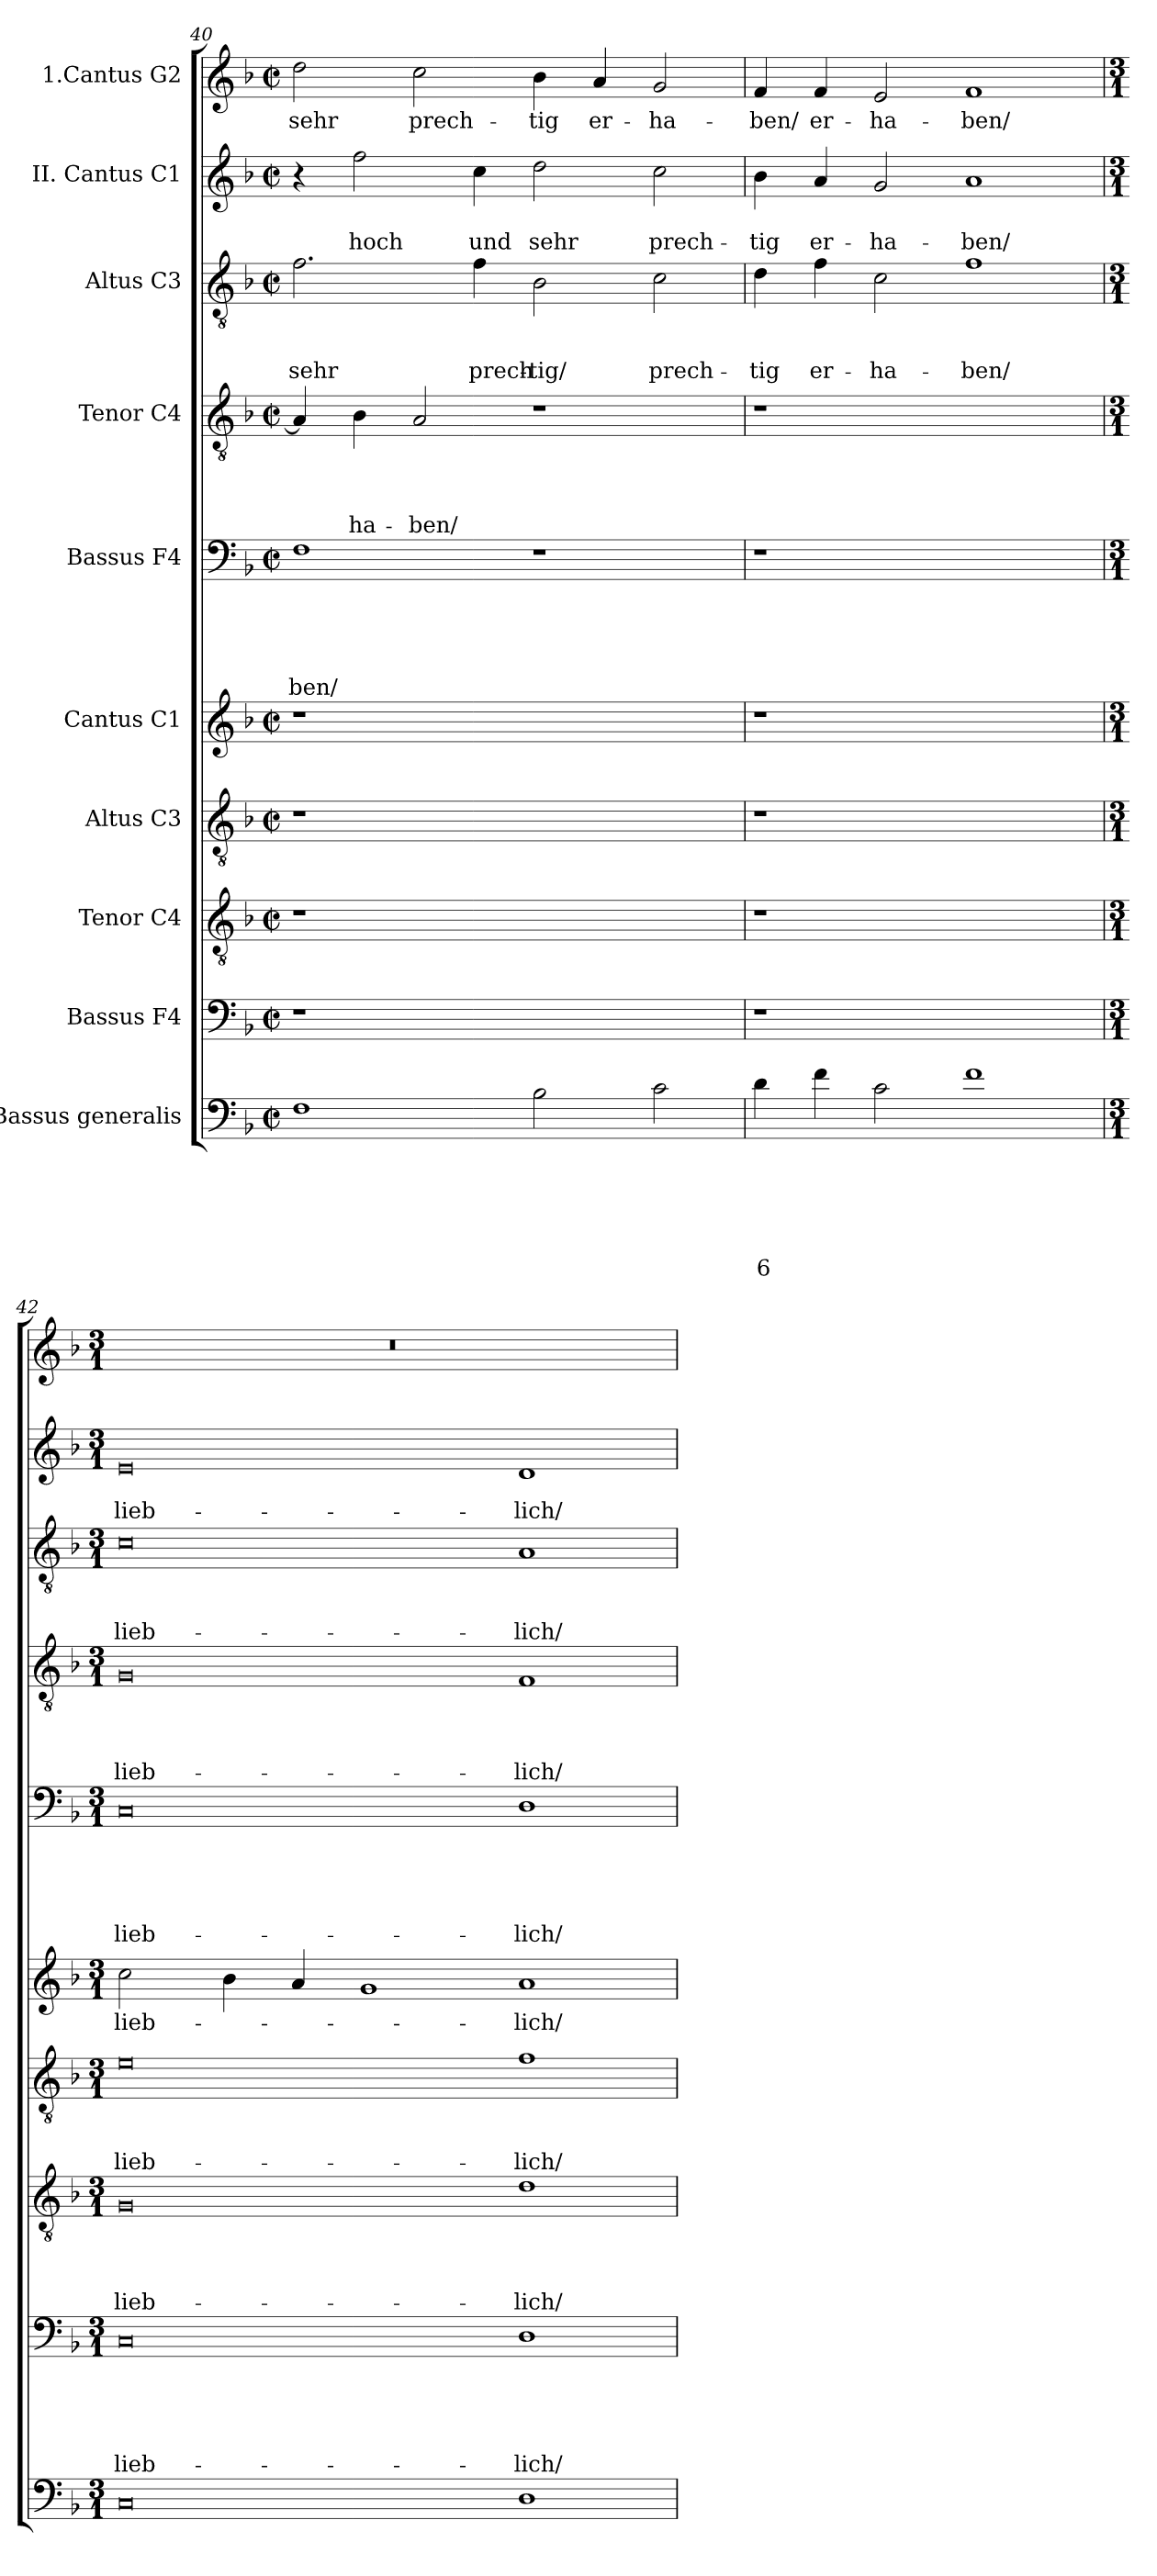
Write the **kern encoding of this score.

**kern	**text	**text	**text	**text	**text	**text	**kern	**text	**text	**text	**text	**text	**kern	**text	**text	**text	**text	**kern	**text	**text	**text	**kern	**text	**kern	**text	**text	**text	**text	**text	**kern	**text	**text	**text	**text	**kern	**text	**text	**text	**kern	**text	**text	**kern	**text
*part10	*part10	*part10	*part10	*part10	*part10	*part10	*part9	*part9	*part9	*part9	*part9	*part9	*part8	*part8	*part8	*part8	*part8	*part7	*part7	*part7	*part7	*part6	*part6	*part5	*part5	*part5	*part5	*part5	*part5	*part4	*part4	*part4	*part4	*part4	*part3	*part3	*part3	*part3	*part2	*part2	*part2	*part1	*part1
*staff10	*staff10	*staff10	*staff10	*staff10	*staff10	*staff10	*staff9	*staff9	*staff9	*staff9	*staff9	*staff9	*staff8	*staff8	*staff8	*staff8	*staff8	*staff7	*staff7	*staff7	*staff7	*staff6	*staff6	*staff5	*staff5	*staff5	*staff5	*staff5	*staff5	*staff4	*staff4	*staff4	*staff4	*staff4	*staff3	*staff3	*staff3	*staff3	*staff2	*staff2	*staff2	*staff1	*staff1
*I"Bassus  generalis	*	*	*	*	*	*	*I"Bassus F4	*	*	*	*	*	*I"Tenor C4	*	*	*	*	*I"Altus  C3	*	*	*	*I"Cantus C1	*	*I"Bassus F4	*	*	*	*	*	*I"Tenor C4	*	*	*	*	*I"Altus C3	*	*	*	*I"II. Cantus C1	*	*	*I"1.Cantus G2	*
!!LO:LB:g=z
*clefF4	*	*	*	*	*	*	*clefF4	*	*	*	*	*	*clefGv2	*	*	*	*	*clefGv2	*	*	*	*clefG2	*	*clefF4	*	*	*	*	*	*clefGv2	*	*	*	*	*clefGv2	*	*	*	*clefG2	*	*	*clefG2	*
*k[b-]	*	*	*	*	*	*	*k[b-]	*	*	*	*	*	*k[b-]	*	*	*	*	*k[b-]	*	*	*	*k[b-]	*	*k[b-]	*	*	*	*	*	*k[b-]	*	*	*	*	*k[b-]	*	*	*	*k[b-]	*	*	*k[b-]	*
*F:	*	*	*	*	*	*	*F:	*	*	*	*	*	*F:	*	*	*	*	*F:	*	*	*	*F:	*	*F:	*	*	*	*	*	*F:	*	*	*	*	*F:	*	*	*	*F:	*	*	*F:	*
*M2/2	*	*	*	*	*	*	*M2/2	*	*	*	*	*	*M2/2	*	*	*	*	*M2/2	*	*	*	*M2/2	*	*M2/2	*	*	*	*	*	*M2/2	*	*	*	*	*M2/2	*	*	*	*M2/2	*	*	*M2/2	*
*met(c|)	*	*	*	*	*	*	*met(c|)	*	*	*	*	*	*met(c|)	*	*	*	*	*met(c|)	*	*	*	*met(c|)	*	*met(c|)	*	*	*	*	*	*met(c|)	*	*	*	*	*met(c|)	*	*	*	*met(c|)	*	*	*met(c|)	*
=40	=40	=40	=40	=40	=40	=40	=40	=40	=40	=40	=40	=40	=40	=40	=40	=40	=40	=40	=40	=40	=40	=40	=40	=40	=40	=40	=40	=40	=40	=40	=40	=40	=40	=40	=40	=40	=40	=40	=40	=40	=40	=40	=40
1F	.	.	.	.	.	.	1r	.	.	.	.	.	1r	.	.	.	.	1r	.	.	.	1r	.	1F	.	.	.	.	-ben/	4A/]	.	.	.	.	2.f\	.	.	sehr	4r	.	.	2dd\	sehr
.	.	.	.	.	.	.	.	.	.	.	.	.	.	.	.	.	.	.	.	.	.	.	.	.	.	.	.	.	.	4B-\	.	.	.	-ha-	.	.	.	.	2ff\	.	hoch	.	.
.	.	.	.	.	.	.	.	.	.	.	.	.	.	.	.	.	.	.	.	.	.	.	.	.	.	.	.	.	.	2A/	.	.	.	-ben/	.	.	.	.	.	.	.	2cc\	prech-
.	.	.	.	.	.	.	.	.	.	.	.	.	.	.	.	.	.	.	.	.	.	.	.	.	.	.	.	.	.	.	.	.	.	.	4f\	.	.	prech-	4cc\	.	und	.	.
2B-\	.	.	.	.	.	.	1ryy	.	.	.	.	.	1ryy	.	.	.	.	1ryy	.	.	.	1ryy	.	1r	.	.	.	.	.	1r	.	.	.	.	2B-\	.	.	-tig/	2dd\	.	sehr	4b-\	-tig
.	.	.	.	.	.	.	.	.	.	.	.	.	.	.	.	.	.	.	.	.	.	.	.	.	.	.	.	.	.	.	.	.	.	.	.	.	.	.	.	.	.	4a/	er-
2c\	.	.	.	.	.	.	.	.	.	.	.	.	.	.	.	.	.	.	.	.	.	.	.	.	.	.	.	.	.	.	.	.	.	.	2c\	.	.	prech-	2cc\	.	prech-	2g/	-ha-
=41	=41	=41	=41	=41	=41	=41	=41	=41	=41	=41	=41	=41	=41	=41	=41	=41	=41	=41	=41	=41	=41	=41	=41	=41	=41	=41	=41	=41	=41	=41	=41	=41	=41	=41	=41	=41	=41	=41	=41	=41	=41	=41	=41
4d\	.	.	.	.	.	6	1r	.	.	.	.	.	1r	.	.	.	.	1r	.	.	.	1r	.	1r	.	.	.	.	.	1r	.	.	.	.	4d\	.	.	-tig	4b-\	.	-tig	4f/	-ben/
4f\	.	.	.	.	.	.	.	.	.	.	.	.	.	.	.	.	.	.	.	.	.	.	.	.	.	.	.	.	.	.	.	.	.	.	4f\	.	.	er-	4a/	.	er-	4f/	er-
2c\	.	.	.	.	.	.	.	.	.	.	.	.	.	.	.	.	.	.	.	.	.	.	.	.	.	.	.	.	.	.	.	.	.	.	2c\	.	.	-ha-	2g/	.	-ha-	2e/	-ha-
1f	.	.	.	.	.	.	1ryy	.	.	.	.	.	1ryy	.	.	.	.	1ryy	.	.	.	1ryy	.	1ryy	.	.	.	.	.	1ryy	.	.	.	.	1f	.	.	-ben/	1a	.	-ben/	1f	-ben/
=42	=42	=42	=42	=42	=42	=42	=42	=42	=42	=42	=42	=42	=42	=42	=42	=42	=42	=42	=42	=42	=42	=42	=42	=42	=42	=42	=42	=42	=42	=42	=42	=42	=42	=42	=42	=42	=42	=42	=42	=42	=42	=42	=42
*M3/1	*	*	*	*	*	*	*M3/1	*	*	*	*	*	*M3/1	*	*	*	*	*M3/1	*	*	*	*M3/1	*	*M3/1	*	*	*	*	*	*M3/1	*	*	*	*	*M3/1	*	*	*	*M3/1	*	*	*M3/1	*
0C	.	.	.	.	.	.	0C	.	.	.	.	lieb-	0G	.	.	.	lieb-	0e	.	.	lieb-	2cc\	lieb-	0C	.	.	.	.	lieb-	0G	.	.	.	lieb-	0c	.	.	lieb-	0e	.	lieb-	0.r	.
.	.	.	.	.	.	.	.	.	.	.	.	.	.	.	.	.	.	.	.	.	.	4b-\	.	.	.	.	.	.	.	.	.	.	.	.	.	.	.	.	.	.	.	.	.
.	.	.	.	.	.	.	.	.	.	.	.	.	.	.	.	.	.	.	.	.	.	4a/	.	.	.	.	.	.	.	.	.	.	.	.	.	.	.	.	.	.	.	.	.
.	.	.	.	.	.	.	.	.	.	.	.	.	.	.	.	.	.	.	.	.	.	1g	.	.	.	.	.	.	.	.	.	.	.	.	.	.	.	.	.	.	.	.	.
1D	.	.	.	.	.	.	1D	.	.	.	.	-lich/	1d	.	.	.	-lich/	1f	.	.	-lich/	1a	-lich/	1D	.	.	.	.	-lich/	1F	.	.	.	-lich/	1A	.	.	-lich/	1d	.	-lich/	.	.
=	=	=	=	=	=	=	=	=	=	=	=	=	=	=	=	=	=	=	=	=	=	=	=	=	=	=	=	=	=	=	=	=	=	=	=	=	=	=	=	=	=	=	=
*-	*-	*-	*-	*-	*-	*-	*-	*-	*-	*-	*-	*-	*-	*-	*-	*-	*-	*-	*-	*-	*-	*-	*-	*-	*-	*-	*-	*-	*-	*-	*-	*-	*-	*-	*-	*-	*-	*-	*-	*-	*-	*-	*-
